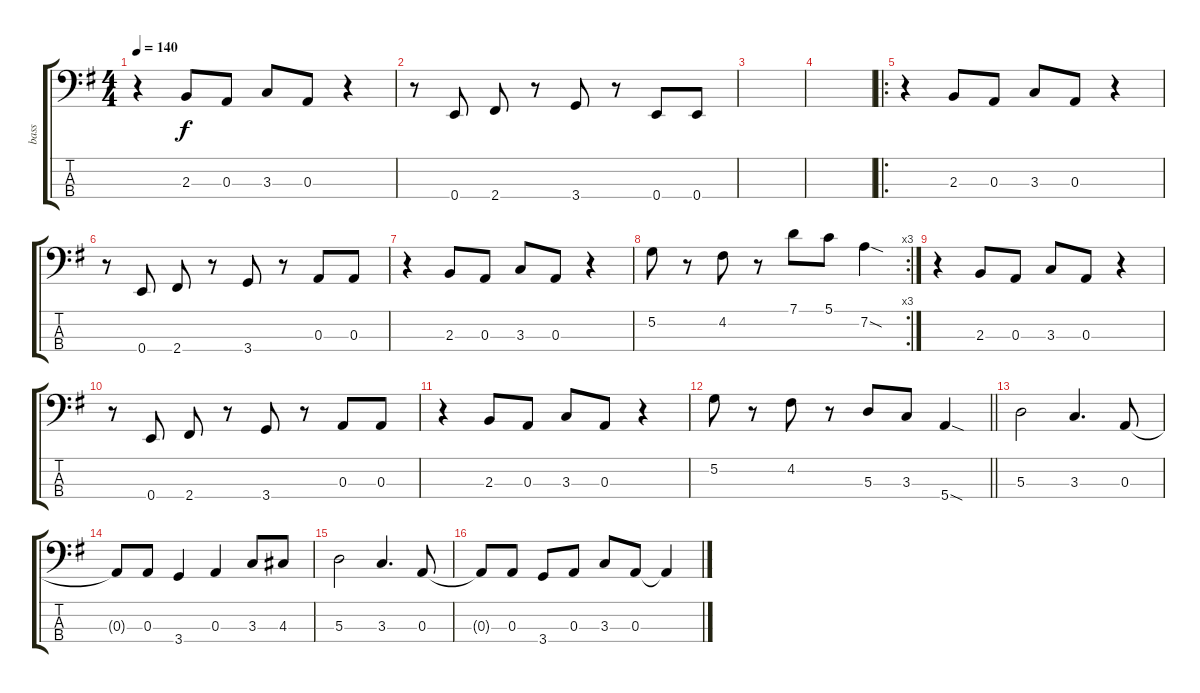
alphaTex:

\track ("bass" "bass") {instrument electricbasspick}
\staff {score tabs}
\tuning (G2 D2 A1 E1) {hide}
\ts (4 4)
\tempo 140
\clef f4
\ks g
r.4{dy f} 2.3.8 0.3.8 3.3.8 0.3.8 r.4 |
r.8 0.4.8 2.4.8 r.8 3.4.8 r.8 0.4.8 0.4.8 |
|
|
\ro
r.4 2.3.8 0.3.8 3.3.8 0.3.8 r.4 |
r.8 0.4.8 2.4.8 r.8 3.4.8 r.8 0.3.8 0.3.8 |
r.4 2.3.8 0.3.8 3.3.8 0.3.8 r.4 |
\rc 3
5.2.8 r.8 4.2.8 r.8 7.1.8 5.1.8 7.2{sod}.4 |
r.4 2.3.8 0.3.8 3.3.8 0.3.8 r.4 |
r.8 0.4.8 2.4.8 r.8 3.4.8 r.8 0.3.8 0.3.8 |
r.4 2.3.8 0.3.8 3.3.8 0.3.8 r.4 |
\barLineRight lightlight
5.2.8 r.8 4.2.8 r.8 5.3.8 3.3.8 5.4{sod}.4 |
5.3.2 3.3.4{d} 0.3.8 |
0.3{t}.8 0.3.8 3.4.4 0.3.4 3.3.8 4.3.8 |
5.3.2 3.3.4{d} 0.3.8 |
0.3{t}.8 0.3.8 3.4.8 0.3.8 3.3.8 0.3.8 0.3{t}.4
